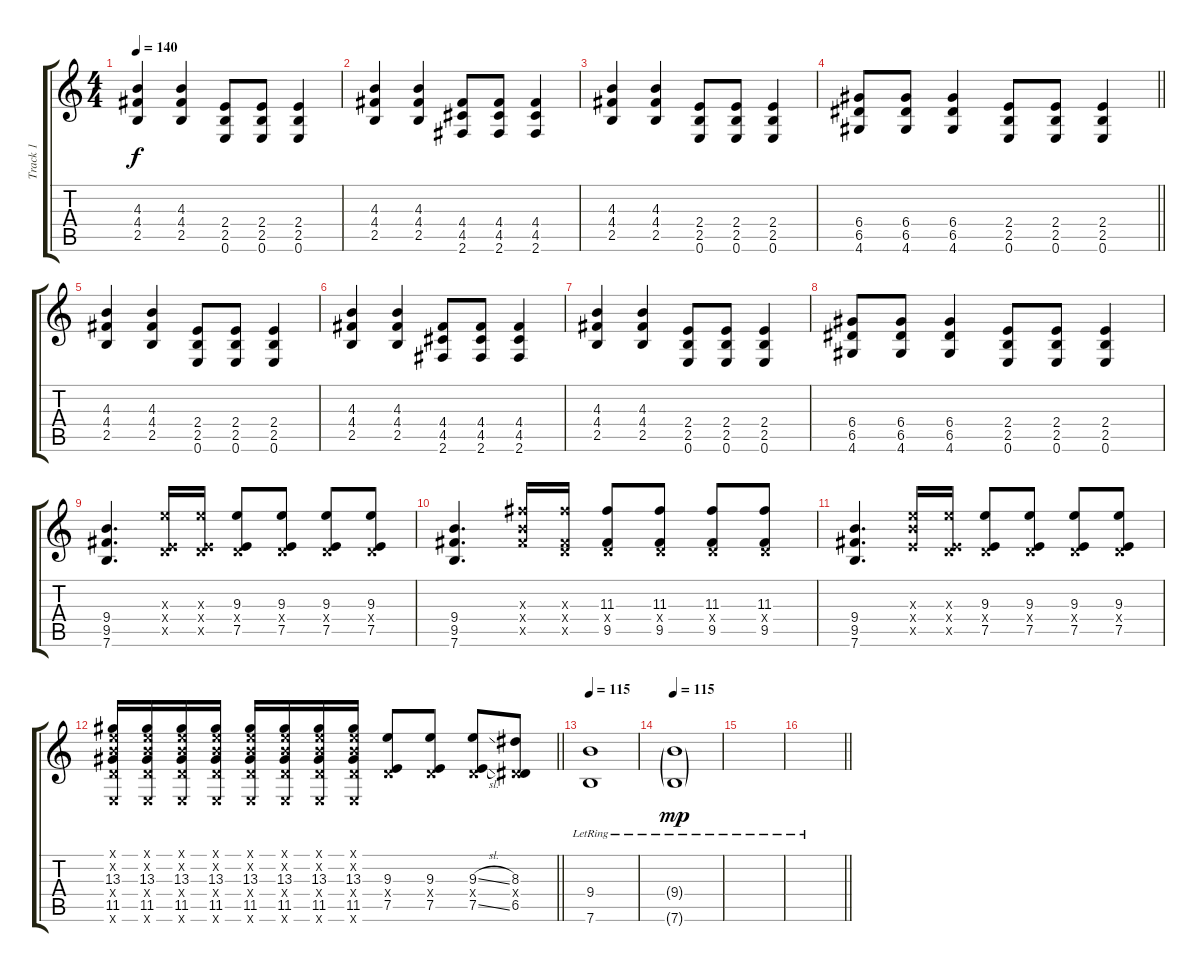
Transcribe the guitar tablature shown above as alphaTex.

\track ("Track 1" "Track 1") {instrument distortionguitar}
\staff {score tabs}
\tuning (E4 B3 G3 D3 A2 E2) {hide}
\ts (4 4)
\tempo 140
\clef g2
\ks c
(4.3 4.4 2.5).4{dy f} (4.3 4.4 2.5).4 (2.4 2.5 0.6).8 (2.4 2.5 0.6).8 (2.4 2.5 0.6).4 |
(4.3 4.4 2.5).4 (4.3 4.4 2.5).4 (4.4 4.5 2.6).8 (4.4 4.5 2.6).8 (4.4 4.5 2.6).4 |
(4.3 4.4 2.5).4 (4.3 4.4 2.5).4 (2.4 2.5 0.6).8 (2.4 2.5 0.6).8 (2.4 2.5 0.6).4 |
\barLineRight lightlight
(6.4 6.5 4.6).8 (6.4 6.5 4.6).8 (6.4 6.5 4.6).4 (2.4 2.5 0.6).8 (2.4 2.5 0.6).8 (2.4 2.5 0.6).4 |
(4.3 4.4 2.5).4 (4.3 4.4 2.5).4 (2.4 2.5 0.6).8 (2.4 2.5 0.6).8 (2.4 2.5 0.6).4 |
(4.3 4.4 2.5).4 (4.3 4.4 2.5).4 (4.4 4.5 2.6).8 (4.4 4.5 2.6).8 (4.4 4.5 2.6).4 |
(4.3 4.4 2.5).4 (4.3 4.4 2.5).4 (2.4 2.5 0.6).8 (2.4 2.5 0.6).8 (2.4 2.5 0.6).4 |
(6.4 6.5 4.6).8 (6.4 6.5 4.6).8 (6.4 6.5 4.6).4 (2.4 2.5 0.6).8 (2.4 2.5 0.6).8 (2.4 2.5 0.6).4 |
(9.4 9.5 7.6).4{d} (9.3{x} 0.4{x} 7.5{x}).16 (9.3{x} 0.4{x} 7.5{x}).16 (9.3 0.4{x} 7.5).8 (9.3 0.4{x} 7.5).8 (9.3 0.4{x} 7.5).8 (9.3 0.4{x} 7.5).8 |
(9.4 9.5 7.6).4{d} (11.3{x} 9.4{x} 9.5{x}).16 (11.3{x} 0.4{x} 9.5{x}).16 (11.3 0.4{x} 9.5).8 (11.3 0.4{x} 9.5).8 (11.3 0.4{x} 9.5).8 (11.3 0.4{x} 9.5).8 |
(9.4 9.5 7.6).4{d} (9.3{x} 9.4{x} 7.5{x}).16 (9.3{x} 0.4{x} 7.5{x}).16 (9.3 0.4{x} 7.5).8 (9.3 0.4{x} 7.5).8 (9.3 0.4{x} 7.5).8 (9.3 0.4{x} 7.5).8 |
\barLineRight lightlight
(0.1{x} 0.2{x} 13.3 0.4{x} 11.5 0.6{x}).16 (0.1{x} 0.2{x} 13.3 0.4{x} 11.5 0.6{x}).16 (0.1{x} 0.2{x} 13.3 0.4{x} 11.5 0.6{x}).16 (0.1{x} 0.2{x} 13.3 0.4{x} 11.5 0.6{x}).16 (0.1{x} 0.2{x} 13.3 0.4{x} 11.5 0.6{x}).16 (0.1{x} 0.2{x} 13.3 0.4{x} 11.5 0.6{x}).16 (0.1{x} 0.2{x} 13.3 0.4{x} 11.5 0.6{x}).16 (0.1{x} 0.2{x} 13.3 0.4{x} 11.5 0.6{x}).16 (9.3 0.4{x} 7.5).8 (9.3 0.4{x} 7.5).8 (9.3{sl} 0.4{x} 7.5{sl}).8 (8.3 0.4{x} 6.5).8 |
\tempo 115
(9.4{lr} 7.6).1 |
\tempo 115
(9.4{g lr} 7.6{g}).1{dy mp} |
|
\barLineRight lightlight
